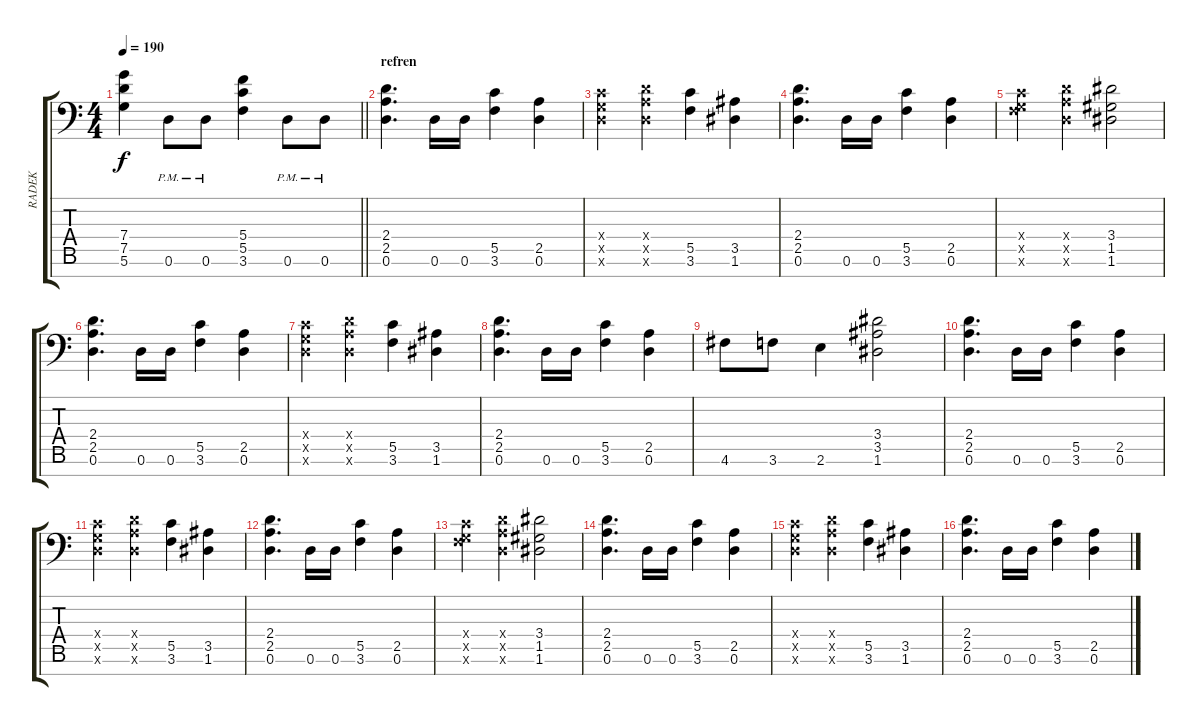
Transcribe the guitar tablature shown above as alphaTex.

\track ("RADEK" "RADEK") {instrument distortionguitar}
\staff {score tabs}
\tuning (D4 A3 F3 C3 G2 D2 A1) {hide}
\ts (4 4)
\tempo 190
\clef f4
\barLineRight lightlight
\ks c
(7.4 7.5 5.6).4{dy f} 0.6{pm}.8 0.6{pm}.8 (5.4 5.5 3.6).4 0.6{pm}.8 0.6{pm}.8 |
\section ("" "refren")
(2.4 2.5 0.6).4{d} 0.6.16 0.6.16 (5.5 3.6).4 (2.5 0.6).4 |
(0.4{x} 0.5{x} 0.6{x}).4 (2.4{x} 2.5{x} 0.6{x}).4 (5.5 3.6).4 (3.5 1.6).4 |
(2.4 2.5 0.6).4{d} 0.6.16 0.6.16 (5.5 3.6).4 (2.5 0.6).4 |
(0.4{x} 0.5{x} 3.6{x}).4 (2.4{x} 2.5{x} 0.6{x}).4 (3.4 1.5 1.6).2 |
(2.4 2.5 0.6).4{d} 0.6.16 0.6.16 (5.5 3.6).4 (2.5 0.6).4 |
(0.4{x} 0.5{x} 0.6{x}).4 (2.4{x} 2.5{x} 0.6{x}).4 (5.5 3.6).4 (3.5 1.6).4 |
(2.4 2.5 0.6).4{d} 0.6.16 0.6.16 (5.5 3.6).4 (2.5 0.6).4 |
4.6.8 3.6.8 2.6.4 (3.4 3.5 1.6).2 |
(2.4 2.5 0.6).4{d} 0.6.16 0.6.16 (5.5 3.6).4 (2.5 0.6).4 |
(0.4{x} 0.5{x} 0.6{x}).4 (2.4{x} 2.5{x} 0.6{x}).4 (5.5 3.6).4 (3.5 1.6).4 |
(2.4 2.5 0.6).4{d} 0.6.16 0.6.16 (5.5 3.6).4 (2.5 0.6).4 |
(0.4{x} 0.5{x} 3.6{x}).4 (2.4{x} 2.5{x} 0.6{x}).4 (3.4 1.5 1.6).2 |
(2.4 2.5 0.6).4{d} 0.6.16 0.6.16 (5.5 3.6).4 (2.5 0.6).4 |
(0.4{x} 0.5{x} 0.6{x}).4 (2.4{x} 2.5{x} 0.6{x}).4 (5.5 3.6).4 (3.5 1.6).4 |
(2.4 2.5 0.6).4{d} 0.6.16 0.6.16 (5.5 3.6).4 (2.5 0.6).4
